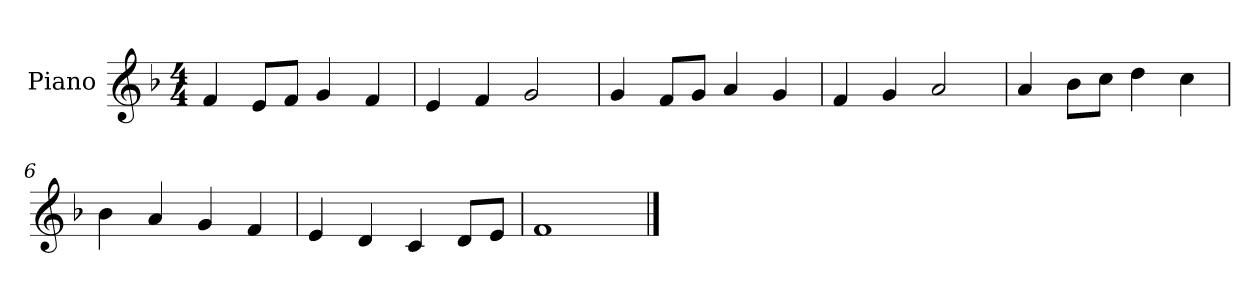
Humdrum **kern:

**kern
*part1
*staff1
*I"Piano
*I'Pno
*clefG2
*k[b-]
*M4/4
=1
4f/
8e/L
8f/J
4g/
4f/
=2
4e/
4f/
2g/
=3
4g/
8f/L
8g/J
4a/
4g/
=4
4f/
4g/
2a/
=5
4a/
8b-\L
8cc\J
4dd\
4cc\
=6
4b-\
4a/
4g/
4f/
=7
4e/
4d/
4c/
8d/L
8e/J
=8
1f
==
*-
